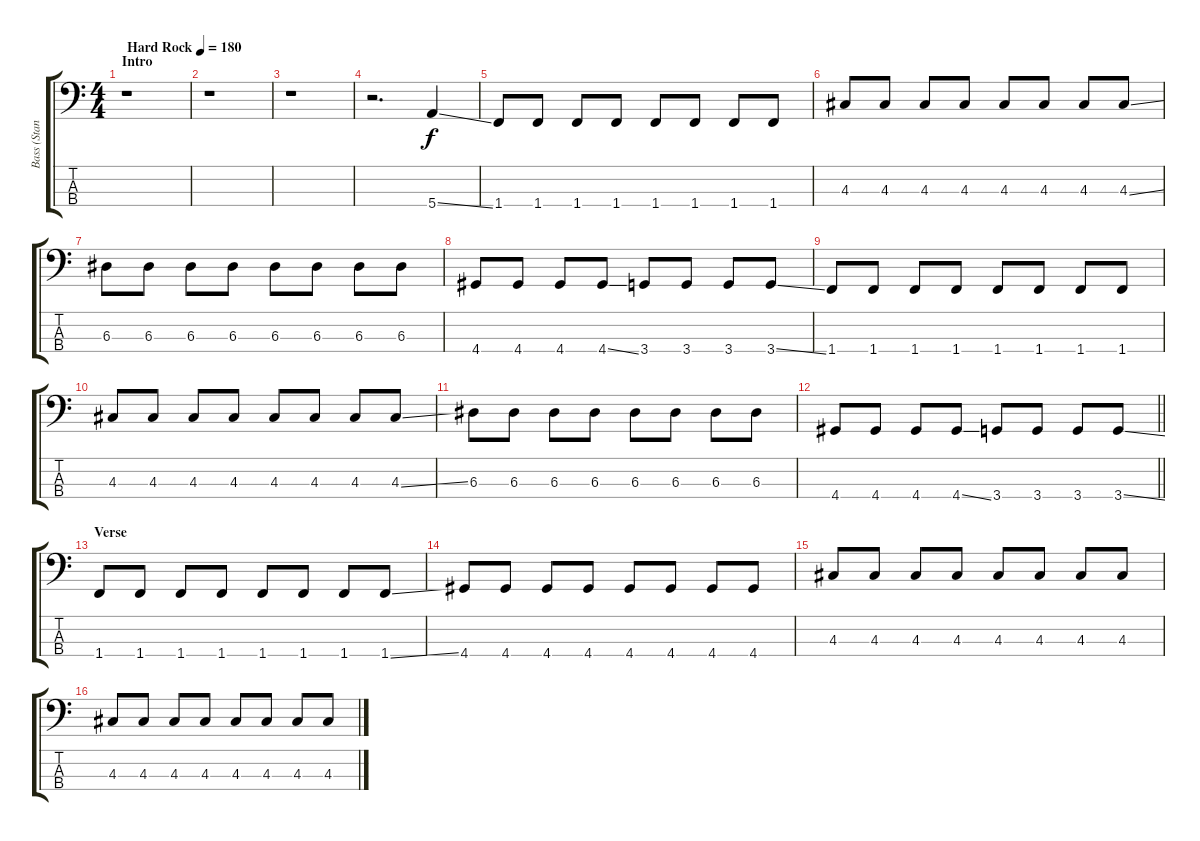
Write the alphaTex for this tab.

\track ("Bass (Standard Tuning)" "Bass (Stan") {instrument electricbasspick}
\staff {score tabs}
\tuning (G2 D2 A1 E1) {hide}
\ts (4 4)
\section ("" "Intro")
\tempo (180 "Hard Rock")
\clef f4
\ks c
r.1{dy f instrument electricbasspick} |
r.1 |
r.1 |
r.2{d} 5.4{ss}.4 |
1.4.8 1.4.8 1.4.8 1.4.8 1.4.8 1.4.8 1.4.8 1.4.8 |
4.3.8 4.3.8 4.3.8 4.3.8 4.3.8 4.3.8 4.3.8 4.3{ss}.8 |
6.3.8 6.3.8 6.3.8 6.3.8 6.3.8 6.3.8 6.3.8 6.3.8 |
4.4.8 4.4.8 4.4.8 4.4{ss}.8 3.4.8 3.4.8 3.4.8 3.4{ss}.8 |
1.4.8 1.4.8 1.4.8 1.4.8 1.4.8 1.4.8 1.4.8 1.4.8 |
4.3.8 4.3.8 4.3.8 4.3.8 4.3.8 4.3.8 4.3.8 4.3{ss}.8 |
6.3.8 6.3.8 6.3.8 6.3.8 6.3.8 6.3.8 6.3.8 6.3.8 |
\barLineRight lightlight
4.4.8 4.4.8 4.4.8 4.4{ss}.8 3.4.8 3.4.8 3.4.8 3.4{ss}.8 |
\section ("" "Verse")
1.4.8 1.4.8 1.4.8 1.4.8 1.4.8 1.4.8 1.4.8 1.4{ss}.8 |
4.4.8 4.4.8 4.4.8 4.4.8 4.4.8 4.4.8 4.4.8 4.4.8 |
4.3.8 4.3.8 4.3.8 4.3.8 4.3.8 4.3.8 4.3.8 4.3.8 |
4.3.8 4.3.8 4.3.8 4.3.8 4.3.8 4.3.8 4.3.8 4.3.8
